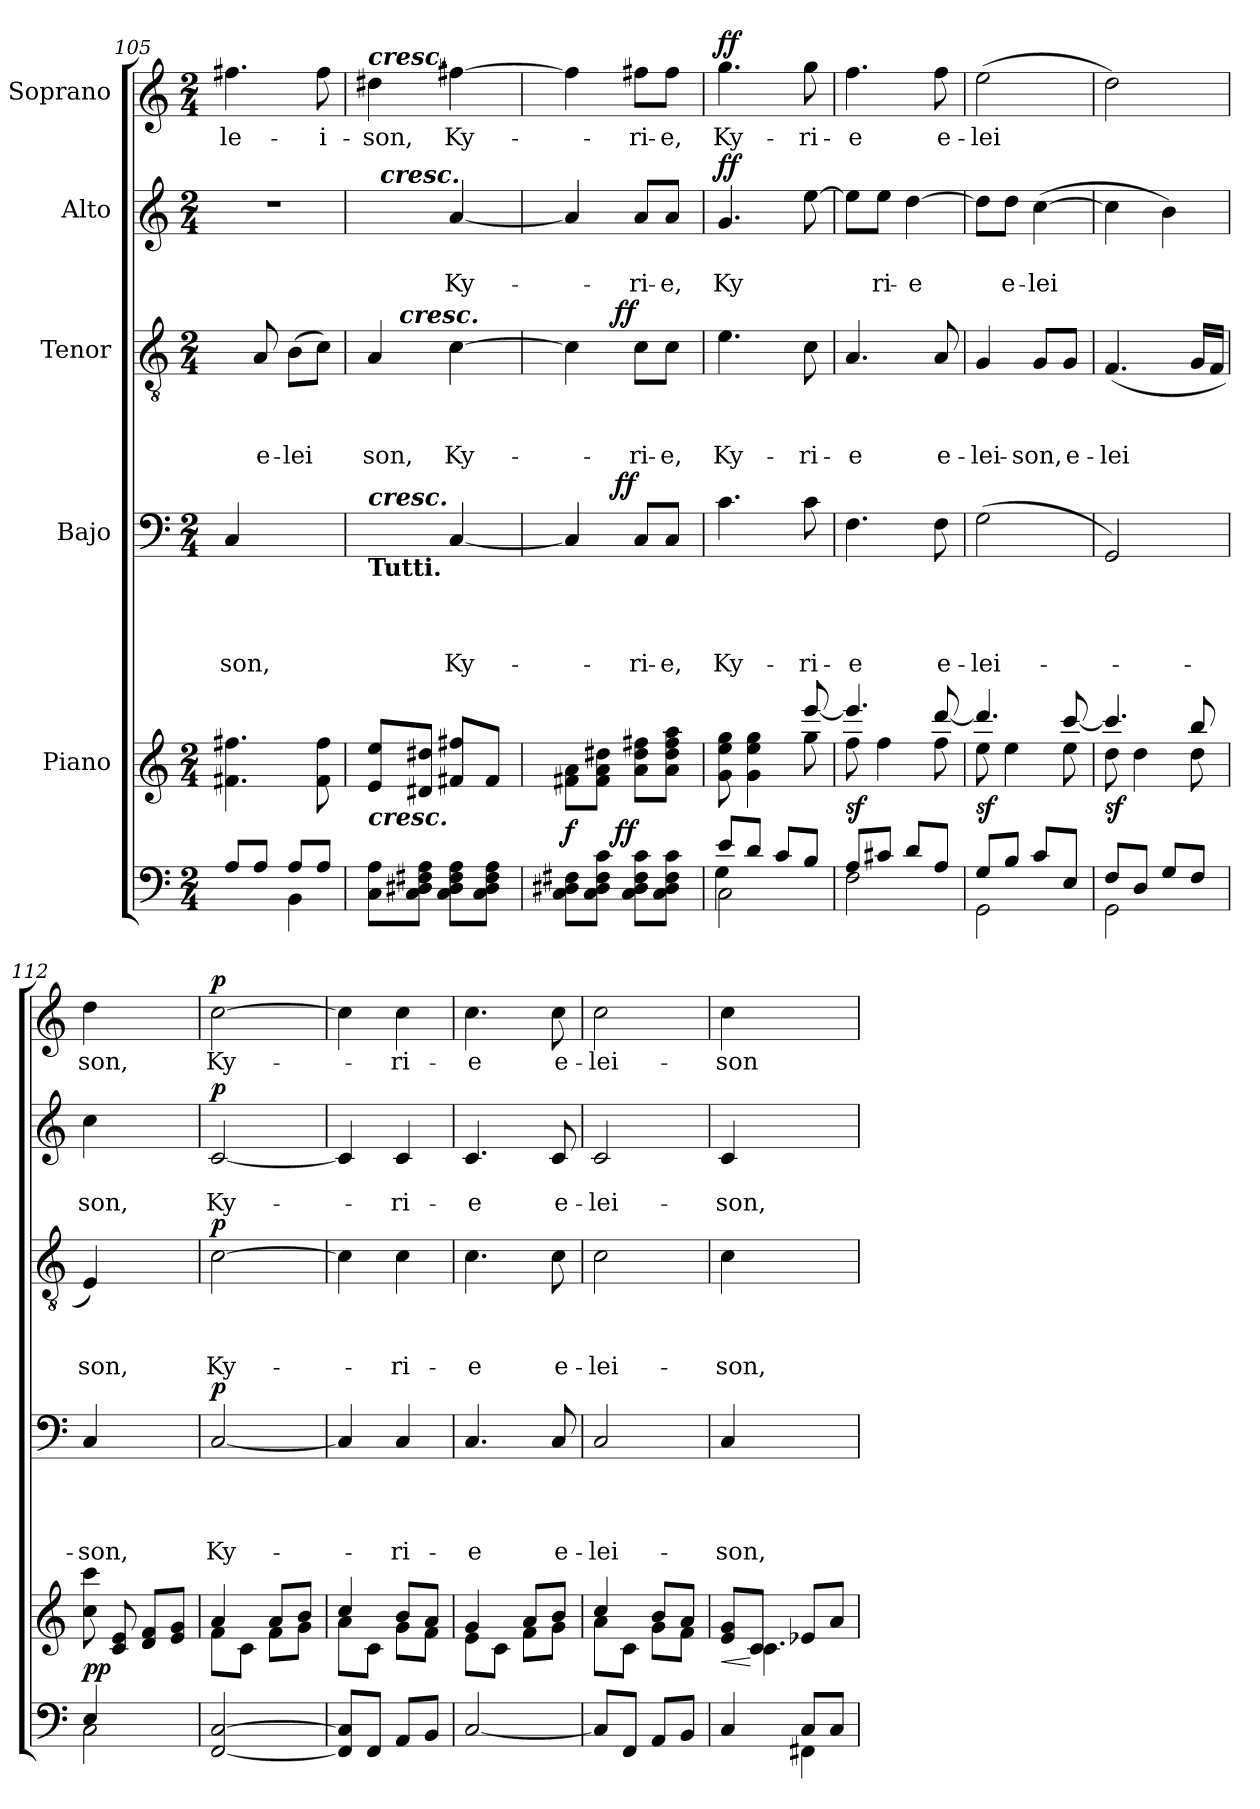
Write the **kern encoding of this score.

**kern	**dynam	**kern	**dynam	**kern	**text	**text	**text	**text	**dynam	**kern	**text	**text	**text	**dynam	**kern	**text	**text	**dynam	**kern	**text	**dynam
*part6	*part6	*part5	*part5	*part4	*part4	*part4	*part4	*part4	*part4	*part3	*part3	*part3	*part3	*part3	*part2	*part2	*part2	*part2	*part1	*part1	*part1
*staff6	*staff6	*staff5	*staff5	*staff4	*staff4	*staff4	*staff4	*staff4	*staff4	*staff3	*staff3	*staff3	*staff3	*staff3	*staff2	*staff2	*staff2	*staff2	*staff1	*staff1	*staff1
*	*	*I"Piano	*	*I"Bajo	*	*	*	*	*	*I"Tenor	*	*	*	*	*I"Alto	*	*	*	*I"Soprano	*	*
*clefF4	*	*clefG2	*	*clefF4	*	*	*	*	*	*clefGv2	*	*	*	*	*clefG2	*	*	*	*clefG2	*	*
*k[]	*	*k[]	*	*k[]	*	*	*	*	*	*k[]	*	*	*	*	*k[]	*	*	*	*k[]	*	*
*C:	*	*C:	*	*C:	*	*	*	*	*	*C:	*	*	*	*	*C:	*	*	*	*C:	*	*
*M2/4	*	*M2/4	*	*M2/4	*	*	*	*	*	*M2/4	*	*	*	*	*M2/4	*	*	*	*M2/4	*	*
=105	=105	=105	=105	=105	=105	=105	=105	=105	=105	=105	=105	=105	=105	=105	=105	=105	=105	=105	=105	=105	=105
*^	*	*	*	*	*	*	*	*	*	*	*	*	*	*	*	*	*	*	*	*	*
!	!	!	!	!	!	!	!	!	!LO:LY:b	!	!	!	!	!	!	!	!	!	!	!	!LO:LY:b	!
8A/L	4ryy	.	4.f#X\ 4.ff#X\	.	4C/	.	.	.	son,	.	8ryy	.	.	.	.	2r	.	.	.	4.ff#X\	le-	.
!	!	!	!	!	!	!	!	!	!	!	!	!	!	!LO:LY:b	!	!	!	!	!	!	!	!
8A/J	.	.	.	.	.	.	.	.	.	.	8A/	.	.	e-	.	.	.	.	.	.	.	.
!	!	!	!	!	!	!	!	!	!	!	!	!	!	!LO:LY:b	!	!	!	!	!	!	!	!
8A/L	4BB\	.	.	.	4ryy	.	.	.	.	.	(>8B\L	.	.	-lei	.	.	.	.	.	.	.	.
!	!	!	!	!	!	!	!	!	!	!	!	!	!	!	!	!	!	!	!	!	!LO:LY:b	!
8A/J	.	.	8f#\ 8ff#\	.	.	.	.	.	.	.	8c\J)	.	.	.	.	.	.	.	.	8ff#\	-i-	.
*v	*v	*	*	*	*	*	*	*	*	*	*	*	*	*	*	*	*	*	*	*	*	*
=106	=106	=106	=106	=106	=106	=106	=106	=106	=106	=106	=106	=106	=106	=106	=106	=106	=106	=106	=106	=106	=106
!	!	!	!	!	!	!	!	!	!	!	!	!	!	!	!	!	!	!	!LO:TX:a:Bi:t=cresc.	!	!
!	!	!	!	!	!	!	!	!	!	!	!	!	!	!	!LO:TX:b:B:t=Tutti.	!	!	!	!	!	!
!	!	!	!	!	!	!	!	!	!	!LO:TX:b:B:t=Tutti.	!	!	!	!	!	!	!	!	!	!	!
!	!	!	!	!LO:TX:a:Bi:t=cresc.	!	!	!	!	!	!	!	!	!	!	!	!	!	!	!	!	!
!	!	!	!	!LO:TX:b:B:t=Tutti.	!	!	!	!	!	!	!	!	!	!	!	!	!	!	!	!	!
!	!	!LO:TX:b:Bi:t=cresc.	!	!	!	!	!	!	!	!	!	!	!	!	!	!	!	!	!	!	!
!	!	!	!	!	!	!	!	!	!	!	!	!	!LO:LY:b	!	!	!	!	!	!	!LO:LY:b	!
*	*	*	*	*	*	*	*	*	*	*^	*	*	*	*	*^	*	*	*	*	*	*
8C\ 8A\L	.	8e/ 8ee/L	.	4ryy	.	.	.	.	.	4A/	16.ryy	.	.	son,	.	4ryy	32ryy	.	.	.	4dd#X\	-son,	.
!	!	!	!	!	!	!	!	!	!	!	!	!	!	!	!	!	!LO:TX:a:Bi:t=cresc.	!	!	!	!	!	!
.	.	.	.	.	.	.	.	.	.	.	.	.	.	.	.	.	4...ryy	.	.	.	.	.	.
!	!	!	!	!	!	!	!	!	!	!	!LO:TX:a:Bi:t=cresc.	!	!	!	!	!	!	!	!	!	!	!	!
.	.	.	.	.	.	.	.	.	.	.	4ryy	.	.	.	.	.	.	.	.	.	.	.	.
8C\ 8D#X\ 8F#X\ 8A\J	.	8d#X/ 8dd#X/J	.	.	.	.	.	.	.	.	.	.	.	.	.	.	.	.	.	.	.	.	.
!	!	!	!	!	!	!	!	!LO:LY:b	!	!	!	!	!	!LO:LY:b	!	!	!	!	!LO:LY:b	!	!	!LO:LY:b	!
8C\ 8D#\ 8F#\ 8A\L	.	8f#X/ 8ff#X/L	.	[<4C/	.	.	.	Ky-	.	[>4c\	.	.	.	Ky-	.	[<4a/	.	.	Ky-	.	[>4ff#X\	Ky-	.
.	.	.	.	.	.	.	.	.	.	.	8ryy	.	.	.	.	.	.	.	.	.	.	.	.
8C\ 8D#\ 8F#\ 8A\J	.	8f#/J	.	.	.	.	.	.	.	.	.	.	.	.	.	.	.	.	.	.	.	.	.
.	.	.	.	.	.	.	.	.	.	.	32ryy	.	.	.	.	.	.	.	.	.	.	.	.
=107	=107	=107	=107	=107	=107	=107	=107	=107	=107	=107	=107	=107	=107	=107	=107	=107	=107	=107	=107	=107	=107	=107	=107
!	!LO:DY:a	!	!	!	!	!	!	!	!	!	!	!	!	!	!	!	!	!	!	!	!	!	!
*^	*	*	*	*^	*	*	*	*	*	*	*	*	*	*	*	*v	*v	*	*	*	*	*	*
8C\ 8D#X\ 8F#X\L	8.ryy	f	8f#X\ 8a\L	.	4C/]	8.ryy	.	.	.	.	.	4c\]	8.ryy	.	.	.	.	4a/]	.	.	.	4ff#\]	.	.
8C\ 8D#\ 8F#\ 8c\J	.	.	8f#\ 8a\ 8dd#X\J	.	.	.	.	.	.	.	.	.	.	.	.	.	.	.	.	.	.	.	.	.
!	!	!LO:DY:a	!	!	!	!	!	!	!	!	!LO:DY:a	!	!	!	!	!	!LO:DY:a	!	!	!	!	!	!	!
.	4ryy	ff	.	.	.	4ryy	.	.	.	.	ff	.	4ryy	.	.	.	ff	.	.	.	.	.	.	.
!	!	!	!	!	!	!	!	!	!	!LO:LY:b	!	!	!	!	!	!LO:LY:b	!	!	!	!LO:LY:b	!	!	!LO:LY:b	!
8C\ 8D#\ 8F#\ 8c\L	.	.	8a\ 8dd#\ 8ff#X\L	.	8C/L	.	.	.	.	-ri-	.	8c\L	.	.	.	-ri-	.	8a/L	.	-ri-	.	8ff#X\L	-ri-	.
!	!	!	!	!	!	!	!	!	!	!LO:LY:b	!	!	!	!	!	!LO:LY:b	!	!	!	!LO:LY:b	!	!	!LO:LY:b	!
8C\ 8D#\ 8F#\ 8c\J	.	.	8a\ 8dd#\ 8ff#\ 8aa\J	.	8C/J	.	.	.	.	-e,	.	8c\J	.	.	.	-e,	.	8a/J	.	-e,	.	8ff#\J	-e,	.
.	16ryy	.	.	.	.	16ryy	.	.	.	.	.	.	16ryy	.	.	.	.	.	.	.	.	.	.	.
=108	=108	=108	=108	=108	=108	=108	=108	=108	=108	=108	=108	=108	=108	=108	=108	=108	=108	=108	=108	=108	=108	=108	=108	=108
*	*^	*	*^	*	*	*	*	*	*	*	*	*	*	*	*	*	*	*	*	*	*	*	*	*
!	!	!	!	!	!	!	!	!	!	!	!	!LO:LY:b	!	!	!	!	!	!LO:LY:b	!	!	!	!LO:LY:b	!LO:DY:a	!	!LO:LY:b	!LO:DY:a
*	*	*	*	*	*	*	*v	*v	*	*	*	*	*	*	*	*	*	*	*	*	*	*	*	*	*	*
*	*	*	*	*	*	*	*	*	*	*	*	*	*v	*v	*	*	*	*	*	*	*	*	*	*	*
8e/L	2C\	4G\	.	8g\ 8ee\ 8gg\	4.ryy	.	4.c\	.	.	.	Ky-	.	4.e\	.	.	Ky-	.	4.g/	.	Ky	ff	4.gg\	Ky-	ff
8d/J	.	.	.	4g\ 4ee\ 4gg\	.	.	.	.	.	.	.	.	.	.	.	.	.	.	.	.	.	.	.	.
8c/L	.	4ryy	.	.	.	.	.	.	.	.	.	.	.	.	.	.	.	.	.	.	.	.	.	.
!	!	!	!	!	!	!	!	!	!	!	!LO:LY:b	!	!	!	!	!LO:LY:b	!	!	!	!	!	!	!LO:LY:b	!
8B/J	.	.	.	8gg\	[<8eee/	.	8c\	.	.	.	-ri-	.	8c\	.	.	-ri-	.	[>8ee\	.	.	.	8gg\	-ri-	.
*	*v	*v	*	*	*	*	*	*	*	*	*	*	*	*	*	*	*	*	*	*	*	*	*	*
=109	=109	=109	=109	=109	=109	=109	=109	=109	=109	=109	=109	=109	=109	=109	=109	=109	=109	=109	=109	=109	=109	=109	=109
!	!	!	!	!	!LO:DY:b	!	!	!	!	!LO:LY:b	!	!	!	!	!LO:LY:b	!	!	!	!	!	!	!LO:LY:b	!
8A/L	2F\	.	8ff\	4.eee/]	sf	4.F\	.	.	.	-e	.	4.A/	.	.	-e	.	8ee\L]	.	.	.	4.ff\	-e	.
!	!	!	!	!	!	!	!	!	!	!	!	!	!	!	!	!	!	!	!LO:LY:b	!	!	!	!
8c#X/J	.	.	4ff\	.	.	.	.	.	.	.	.	.	.	.	.	.	8ee\J	.	ri-	.	.	.	.
!	!	!	!	!	!	!	!	!	!	!	!	!	!	!	!	!	!	!	!LO:LY:b	!	!	!	!
8d/L	.	.	.	.	.	.	.	.	.	.	.	.	.	.	.	.	[>4dd\	.	-e	.	.	.	.
!	!	!	!	!	!	!	!	!	!	!LO:LY:b	!	!	!	!	!LO:LY:b	!	!	!	!	!	!	!LO:LY:b	!
8A/J	.	.	8ff\	[<8ddd/	.	8F\	.	.	.	e-	.	8A/	.	.	e-	.	.	.	.	.	8ff\	e-	.
=110	=110	=110	=110	=110	=110	=110	=110	=110	=110	=110	=110	=110	=110	=110	=110	=110	=110	=110	=110	=110	=110	=110	=110
!	!	!	!	!	!LO:DY:b	!	!	!	!	!LO:LY:b	!	!	!	!	!LO:LY:b	!	!	!	!	!	!	!LO:LY:b	!
8G/L	2GG\	.	8ee\	4.ddd/]	sf	(>2G\	.	.	.	-lei-	.	4G/	.	.	-lei-	.	8dd\L]	.	.	.	(>2ee\	-lei	.
!	!	!	!	!	!	!	!	!	!	!	!	!	!	!	!	!	!	!	!LO:LY:b	!	!	!	!
8B/J	.	.	4ee\	.	.	.	.	.	.	.	.	.	.	.	.	.	8dd\J	.	e-	.	.	.	.
!	!	!	!	!	!	!	!	!	!	!	!	!	!	!	!LO:LY:b	!	!	!	!LO:LY:b	!	!	!	!
8c/L	.	.	.	.	.	.	.	.	.	.	.	8G/L	.	.	-son,	.	(>[>4cc\	.	-lei	.	.	.	.
!	!	!	!	!	!	!	!	!	!	!	!	!	!	!	!LO:LY:b	!	!	!	!	!	!	!	!
8E/J	.	.	8ee\	[<8ccc/	.	.	.	.	.	.	.	8G/J	.	.	e-	.	.	.	.	.	.	.	.
=111	=111	=111	=111	=111	=111	=111	=111	=111	=111	=111	=111	=111	=111	=111	=111	=111	=111	=111	=111	=111	=111	=111	=111
!	!	!	!	!	!LO:DY:b	!	!	!	!	!	!	!	!	!	!LO:LY:b	!	!	!	!	!	!	!	!
8F/L	2GG\	.	8dd\	4.ccc/]	sf	2GG/)	.	.	.	.	.	(<4.F/	.	.	-lei	.	4cc\]	.	.	.	2dd\)	.	.
8D/J	.	.	4dd\	.	.	.	.	.	.	.	.	.	.	.	.	.	.	.	.	.	.	.	.
8G/L	.	.	.	.	.	.	.	.	.	.	.	.	.	.	.	.	4b\)	.	.	.	.	.	.
8F/J	.	.	8dd\	8bb/	.	.	.	.	.	.	.	16G/LL	.	.	.	.	.	.	.	.	.	.	.
.	.	.	.	.	.	.	.	.	.	.	.	16F/JJ	.	.	.	.	.	.	.	.	.	.	.
*	*	*	*v	*v	*	*	*	*	*	*	*	*	*	*	*	*	*	*	*	*	*	*	*
=112	=112	=112	=112	=112	=112	=112	=112	=112	=112	=112	=112	=112	=112	=112	=112	=112	=112	=112	=112	=112	=112	=112
!	!	!LO:DY:a	!	!	!	!	!	!	!LO:LY:b	!	!	!	!	!LO:LY:b	!	!	!	!LO:LY:b	!	!	!LO:LY:b	!
4E/	2C\	pp	8cc\ 8ccc\	.	4C/	.	.	.	-son,	.	4E/)	.	.	son,	.	4cc\	.	son,	.	4dd\	son,	.
.	.	.	8c/ 8e/	.	.	.	.	.	.	.	.	.	.	.	.	.	.	.	.	.	.	.
4ryy	.	.	8d/ 8f/L	.	4ryy	.	.	.	.	.	4ryy	.	.	.	.	4ryy	.	.	.	4ryy	.	.
.	.	.	8e/ 8g/J	.	.	.	.	.	.	.	.	.	.	.	.	.	.	.	.	.	.	.
*v	*v	*	*	*	*	*	*	*	*	*	*	*	*	*	*	*	*	*	*	*	*	*
!!LO:LB:g=z
=113	=113	=113	=113	=113	=113	=113	=113	=113	=113	=113	=113	=113	=113	=113	=113	=113	=113	=113	=113	=113	=113
*	*	*^	*	*	*	*	*	*	*	*	*	*	*	*	*	*	*	*	*	*	*
!	!	!	!	!	!	!	!	!	!LO:LY:b	!LO:DY:a	!	!	!	!LO:LY:b	!LO:DY:a	!	!	!LO:LY:b	!LO:DY:a	!	!LO:LY:b	!LO:DY:a
[<2FF/ [<2C/	.	4a/	8f\L	.	[<2C/	.	.	.	Ky-	p	[>2c\	.	.	Ky-	p	[<2c/	.	Ky-	p	[>2cc\	Ky-	p
.	.	.	8c\J	.	.	.	.	.	.	.	.	.	.	.	.	.	.	.	.	.	.	.
.	.	8a/L	8f\L	.	.	.	.	.	.	.	.	.	.	.	.	.	.	.	.	.	.	.
.	.	8b/J	8g\J	.	.	.	.	.	.	.	.	.	.	.	.	.	.	.	.	.	.	.
=114	=114	=114	=114	=114	=114	=114	=114	=114	=114	=114	=114	=114	=114	=114	=114	=114	=114	=114	=114	=114	=114	=114
8FF/] 8C/]L	.	4cc/	8a\L	.	4C/]	.	.	.	.	.	4c\]	.	.	.	.	4c/]	.	.	.	4cc\]	.	.
8FF/J	.	.	8c\J	.	.	.	.	.	.	.	.	.	.	.	.	.	.	.	.	.	.	.
!	!	!	!	!	!	!	!	!	!LO:LY:b	!	!	!	!	!LO:LY:b	!	!	!	!LO:LY:b	!	!	!LO:LY:b	!
8AA/L	.	8b/L	8g\L	.	4C/	.	.	.	-ri-	.	4c\	.	.	-ri-	.	4c/	.	-ri-	.	4cc\	-ri-	.
8BB/J	.	8a/J	8f\J	.	.	.	.	.	.	.	.	.	.	.	.	.	.	.	.	.	.	.
=115	=115	=115	=115	=115	=115	=115	=115	=115	=115	=115	=115	=115	=115	=115	=115	=115	=115	=115	=115	=115	=115	=115
!	!	!	!	!	!	!	!	!	!LO:LY:b	!	!	!	!	!LO:LY:b	!	!	!	!LO:LY:b	!	!	!LO:LY:b	!
[<2C/	.	4g/	8e\L	.	4.C/	.	.	.	-e	.	4.c\	.	.	-e	.	4.c/	.	-e	.	4.cc\	-e	.
.	.	.	8c\J	.	.	.	.	.	.	.	.	.	.	.	.	.	.	.	.	.	.	.
.	.	8a/L	8f\L	.	.	.	.	.	.	.	.	.	.	.	.	.	.	.	.	.	.	.
!	!	!	!	!	!	!	!	!	!LO:LY:b	!	!	!	!	!LO:LY:b	!	!	!	!LO:LY:b	!	!	!LO:LY:b	!
.	.	8b/J	8g\J	.	8C/	.	.	.	e-	.	8c\	.	.	e-	.	8c/	.	e-	.	8cc\	e-	.
=116	=116	=116	=116	=116	=116	=116	=116	=116	=116	=116	=116	=116	=116	=116	=116	=116	=116	=116	=116	=116	=116	=116
!	!	!	!	!	!	!	!	!	!LO:LY:b	!	!	!	!	!LO:LY:b	!	!	!	!LO:LY:b	!	!	!LO:LY:b	!
8C/L]	.	4cc/	8a\L	.	2C/	.	.	.	-lei-	.	2c\	.	.	-lei-	.	2c/	.	-lei-	.	2cc\	-lei-	.
8FF/J	.	.	8c\J	.	.	.	.	.	.	.	.	.	.	.	.	.	.	.	.	.	.	.
8AA/L	.	8b/L	8g\L	.	.	.	.	.	.	.	.	.	.	.	.	.	.	.	.	.	.	.
8BB/J	.	8a/J	8f\J	.	.	.	.	.	.	.	.	.	.	.	.	.	.	.	.	.	.	.
=117	=117	=117	=117	=117	=117	=117	=117	=117	=117	=117	=117	=117	=117	=117	=117	=117	=117	=117	=117	=117	=117	=117
*^	*	*	*	*	*	*	*	*	*	*	*	*	*	*	*	*	*	*	*	*	*	*
!	!	!	!	!	!LO:HP:b	!	!	!	!	!LO:LY:b	!	!	!	!	!LO:LY:b	!	!	!	!LO:LY:b	!	!	!LO:LY:b	!
4C/	4ryy	.	8e/ 8g/L	8ryy	<	4C/	.	.	.	-son,	.	4c\	.	.	-son,	.	4c/	.	-son,	.	4cc\	-son	.
.	.	.	8c/J	4.c\	[	.	.	.	.	.	.	.	.	.	.	.	.	.	.	.	.	.	.
8C/L	4FF#X\	.	8e-X/L	.	.	4ryy	.	.	.	.	.	4ryy	.	.	.	.	4ryy	.	.	.	4ryy	.	.
8C/J	.	.	8a/J	.	.	.	.	.	.	.	.	.	.	.	.	.	.	.	.	.	.	.	.
*v	*v	*	*	*	*	*	*	*	*	*	*	*	*	*	*	*	*	*	*	*	*	*	*
*	*	*v	*v	*	*	*	*	*	*	*	*	*	*	*	*	*	*	*	*	*	*	*
=	=	=	=	=	=	=	=	=	=	=	=	=	=	=	=	=	=	=	=	=	=
*-	*-	*-	*-	*-	*-	*-	*-	*-	*-	*-	*-	*-	*-	*-	*-	*-	*-	*-	*-	*-	*-
